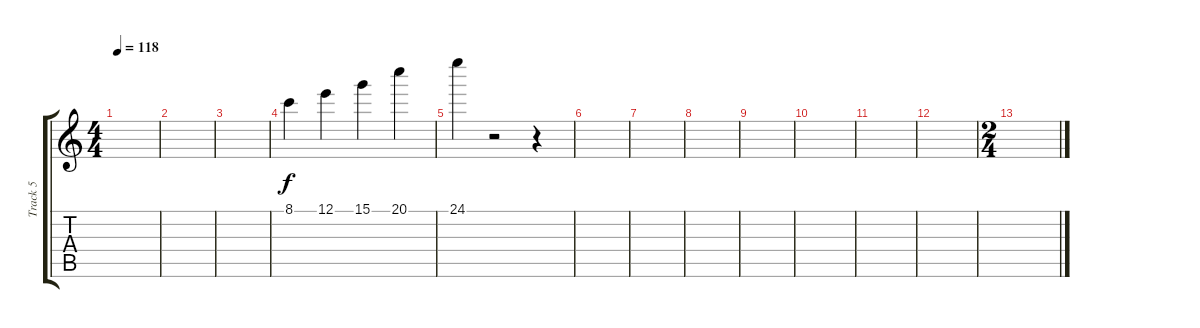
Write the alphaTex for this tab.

\track ("Track 5" "Track 5") {instrument tinklebell}
\staff {score tabs}
\tuning (E5 B4 G4 D4 A3 E3) {hide}
\ts (4 4)
\tempo 118
\clef g2
\ks c
|
|
|
8.1.4 12.1.4 15.1.4 20.1.4 |
24.1.4 r.2 r.4 |
|
|
|
|
|
|
|
\ts (2 4)
